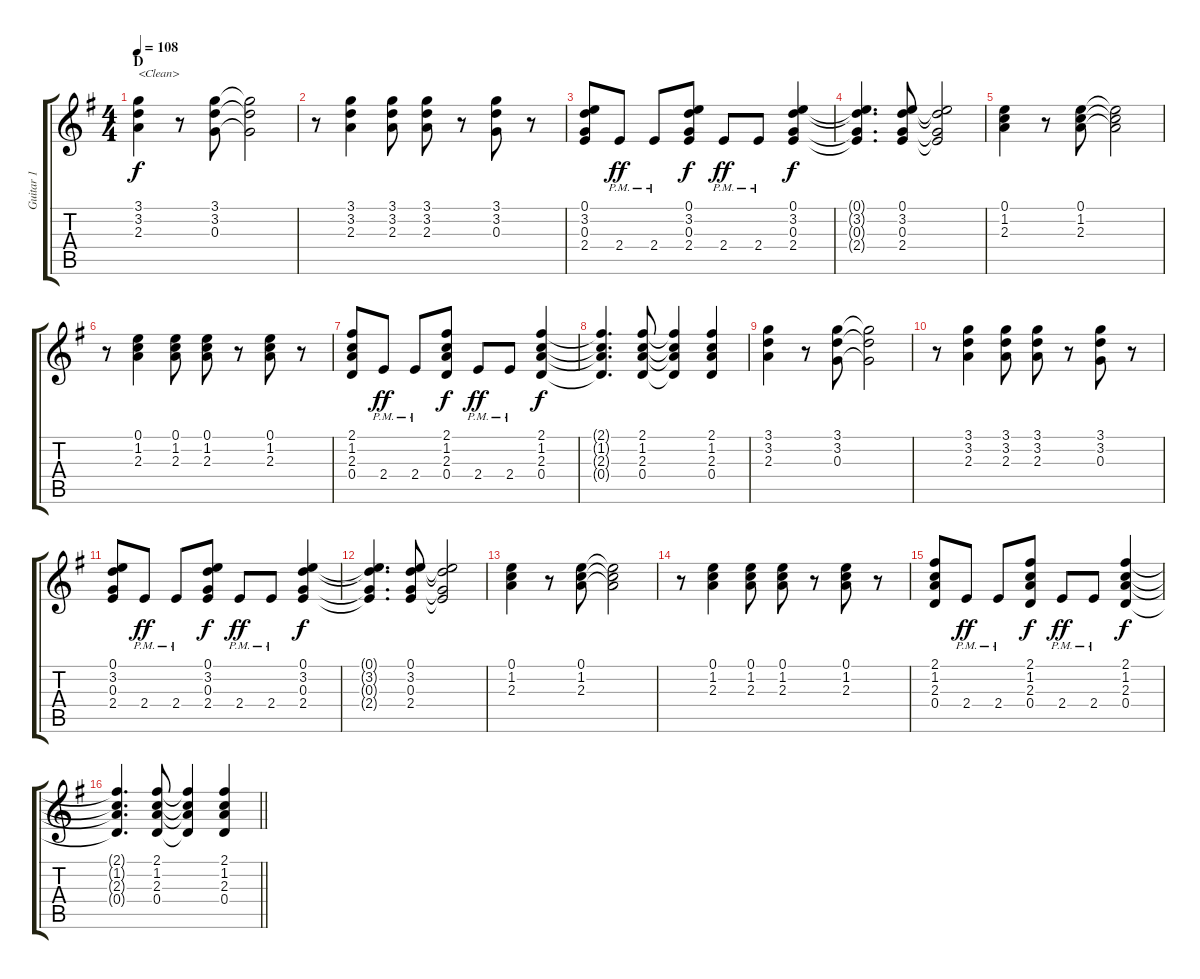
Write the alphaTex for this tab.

\track ("Guitar 1" "Guitar 1") {instrument distortionguitar}
\staff {score tabs}
\tuning (E4 B3 G3 D3 A2 E2) {hide}
\ts (4 4)
\section ("" "D")
\tempo 108
\clef g2
\ks g
(3.1 3.2 2.3).4{txt "<Clean>" dy f instrument electricguitarclean} r.8 (3.1 3.2 0.3).8 (3.1{t} 3.2{t} 0.3{t}).2 |
r.8 (3.1 3.2 2.3).4 (3.1 3.2 2.3).8 (3.1 3.2 2.3).8 r.8 (3.1 3.2 0.3).8 r.8 |
(0.1 3.2 0.3 2.4).8 2.4{pm}.8{dy ff} 2.4{pm}.8 (0.1 3.2 0.3 2.4).8{dy f} 2.4{pm}.8{dy ff} 2.4{pm}.8 (0.1 3.2 0.3 2.4).4{dy f} |
(0.1{t} 3.2{t} 0.3{t} 2.4{t}).4{d} (0.1 3.2 0.3 2.4).8 (0.1{t} 3.2{t} 0.3{t} 2.4{t}).2 |
(0.1 1.2 2.3).4 r.8 (0.1 1.2 2.3).8 (0.1{t} 1.2{t} 2.3{t}).2 |
r.8 (0.1 1.2 2.3).4 (0.1 1.2 2.3).8 (0.1 1.2 2.3).8 r.8 (0.1 1.2 2.3).8 r.8 |
(2.1 1.2 2.3 0.4).8 2.4{pm}.8{dy ff} 2.4{pm}.8 (2.1 1.2 2.3 0.4).8{dy f} 2.4{pm}.8{dy ff} 2.4{pm}.8 (2.1 1.2 2.3 0.4).4{dy f} |
(2.1{t} 1.2{t} 2.3{t} 0.4{t}).4{d} (2.1 1.2 2.3 0.4).8 (2.1{t} 1.2{t} 2.3{t} 0.4{t}).4 (2.1 1.2 2.3 0.4).4 |
(3.1 3.2 2.3).4 r.8 (3.1 3.2 0.3).8 (3.1{t} 3.2{t} 0.3{t}).2 |
r.8 (3.1 3.2 2.3).4 (3.1 3.2 2.3).8 (3.1 3.2 2.3).8 r.8 (3.1 3.2 0.3).8 r.8 |
(0.1 3.2 0.3 2.4).8 2.4{pm}.8{dy ff} 2.4{pm}.8 (0.1 3.2 0.3 2.4).8{dy f} 2.4{pm}.8{dy ff} 2.4{pm}.8 (0.1 3.2 0.3 2.4).4{dy f} |
(0.1{t} 3.2{t} 0.3{t} 2.4{t}).4{d} (0.1 3.2 0.3 2.4).8 (0.1{t} 3.2{t} 0.3{t} 2.4{t}).2 |
(0.1 1.2 2.3).4 r.8 (0.1 1.2 2.3).8 (0.1{t} 1.2{t} 2.3{t}).2 |
r.8 (0.1 1.2 2.3).4 (0.1 1.2 2.3).8 (0.1 1.2 2.3).8 r.8 (0.1 1.2 2.3).8 r.8 |
(2.1 1.2 2.3 0.4).8 2.4{pm}.8{dy ff} 2.4{pm}.8 (2.1 1.2 2.3 0.4).8{dy f} 2.4{pm}.8{dy ff} 2.4{pm}.8 (2.1 1.2 2.3 0.4).4{dy f} |
\barLineRight lightlight
(2.1{t} 1.2{t} 2.3{t} 0.4{t}).4{d} (2.1 1.2 2.3 0.4).8 (2.1{t} 1.2{t} 2.3{t} 0.4{t}).4 (2.1 1.2 2.3 0.4).4
